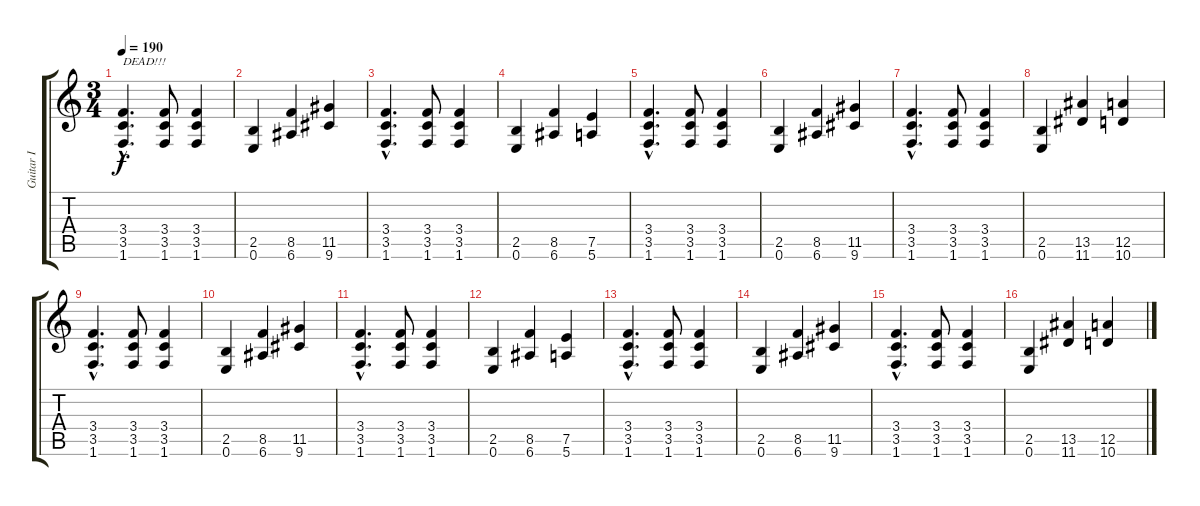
\track ("Guitar I" "Guitar I") {instrument distortionguitar}
\staff {score tabs}
\tuning (E4 B3 G3 D3 A2 E2) {hide}
\ts (3 4)
\tempo 190
\tempo 250
\tempo 190
\clef g2
\ks c
(3.4{hac} 3.5{hac} 1.6{hac}).4{d txt "DEAD!!!" dy f instrument distortionguitar} (3.4 3.5 1.6).8 (3.4 3.5 1.6).4 |
(2.5 0.6).4 (8.5 6.6).4 (11.5 9.6).4 |
(3.4{hac} 3.5{hac} 1.6{hac}).4{d} (3.4 3.5 1.6).8 (3.4 3.5 1.6).4 |
(2.5 0.6).4 (8.5 6.6).4 (7.5 5.6).4 |
(3.4{hac} 3.5{hac} 1.6{hac}).4{d} (3.4 3.5 1.6).8 (3.4 3.5 1.6).4 |
(2.5 0.6).4 (8.5 6.6).4 (11.5 9.6).4 |
(3.4{hac} 3.5{hac} 1.6{hac}).4{d} (3.4 3.5 1.6).8 (3.4 3.5 1.6).4 |
(2.5 0.6).4 (13.5 11.6).4 (12.5 10.6).4 |
(3.4{hac} 3.5{hac} 1.6{hac}).4{d} (3.4 3.5 1.6).8 (3.4 3.5 1.6).4 |
(2.5 0.6).4 (8.5 6.6).4 (11.5 9.6).4 |
(3.4{hac} 3.5{hac} 1.6{hac}).4{d} (3.4 3.5 1.6).8 (3.4 3.5 1.6).4 |
(2.5 0.6).4 (8.5 6.6).4 (7.5 5.6).4 |
(3.4{hac} 3.5{hac} 1.6{hac}).4{d} (3.4 3.5 1.6).8 (3.4 3.5 1.6).4 |
(2.5 0.6).4 (8.5 6.6).4 (11.5 9.6).4 |
(3.4{hac} 3.5{hac} 1.6{hac}).4{d} (3.4 3.5 1.6).8 (3.4 3.5 1.6).4 |
(2.5 0.6).4 (13.5 11.6).4 (12.5 10.6).4
